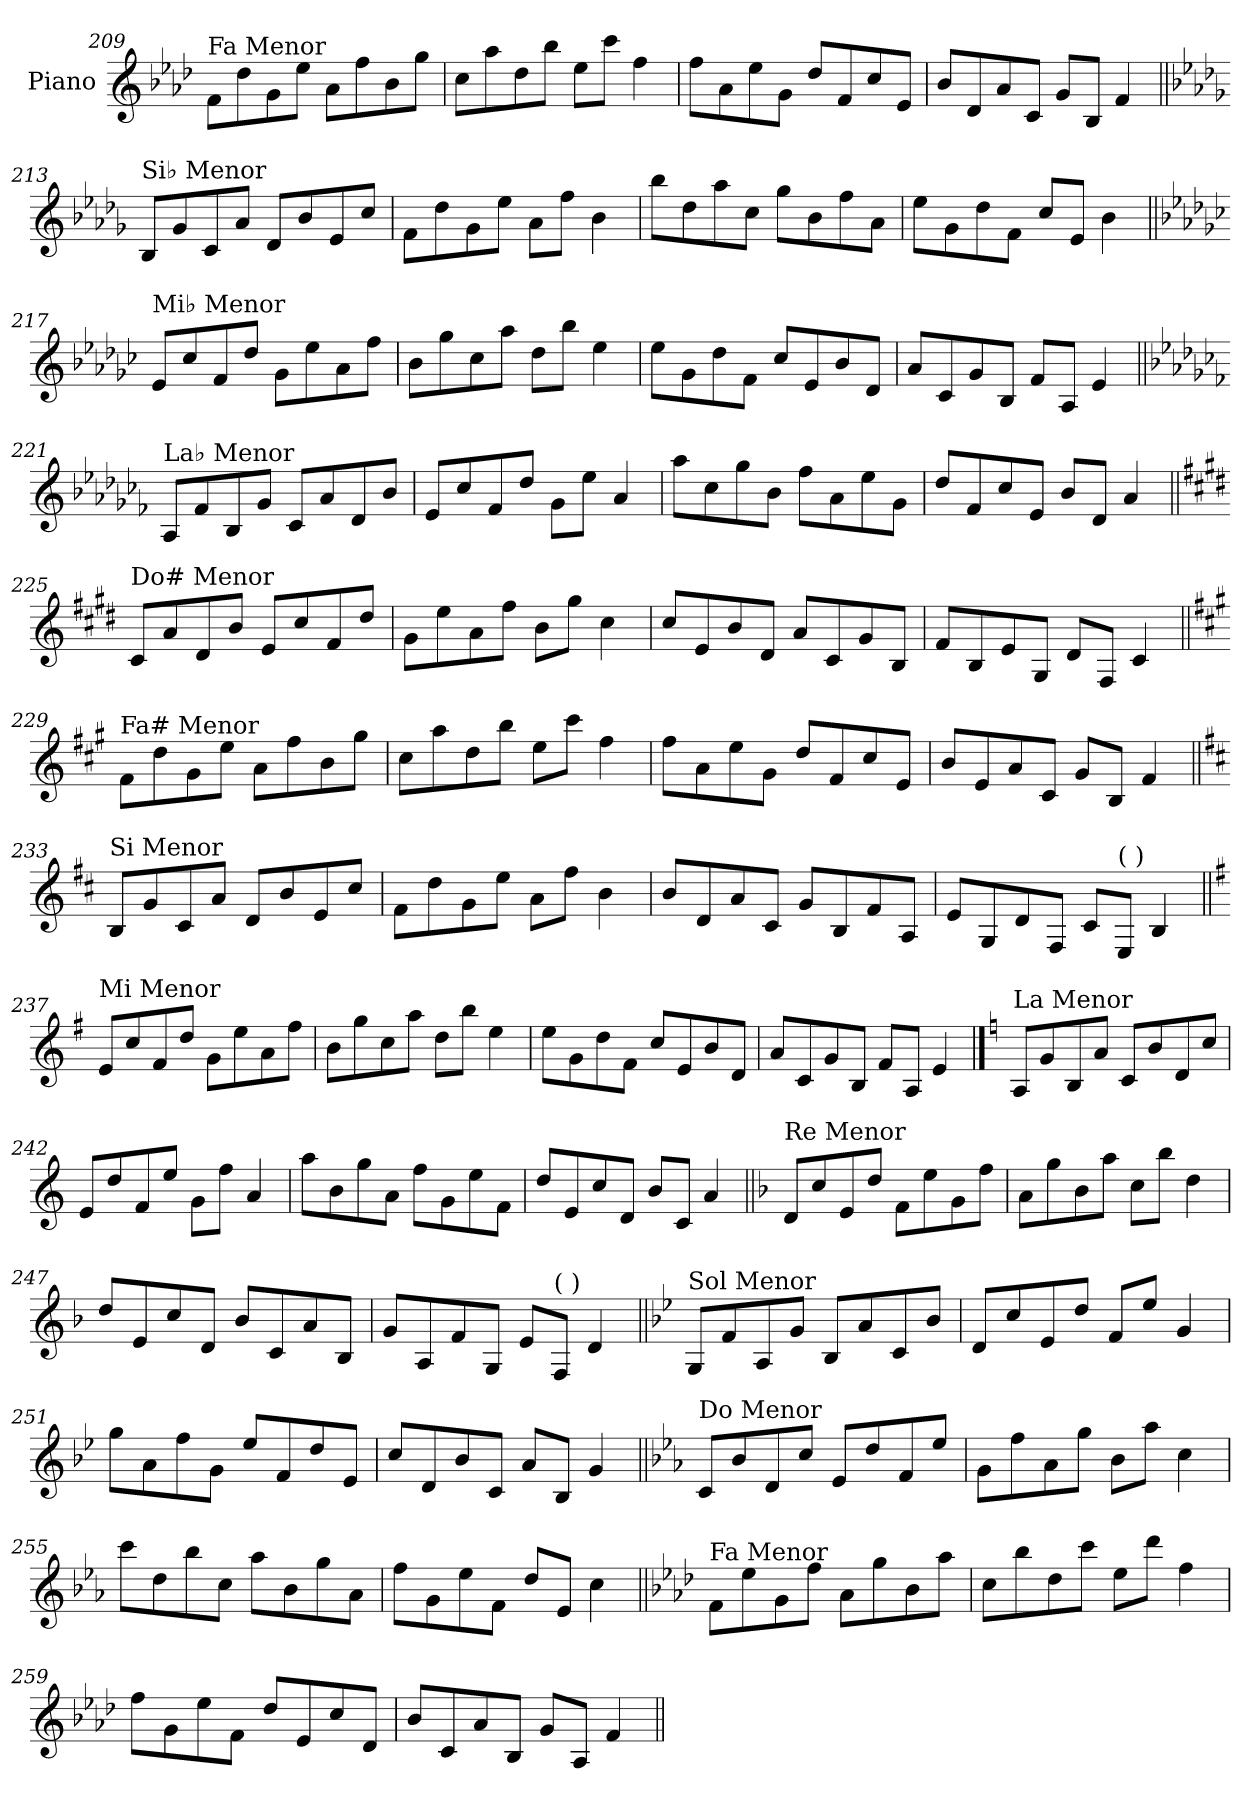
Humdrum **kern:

**kern
*part1
*staff1
*I"Piano
*I'Pno.
!!LO:LB:g=z
*clefG2
*k[b-e-a-d-]
=209
!LO:TX:a:t=Fa Menor
8f\L
8dd-\
8g\
8ee-\J
8a-\L
8ff\
8b-\
8gg\J
=210
8cc\L
8aa-\
8dd-\
8bb-\J
8ee-\L
8ccc\J
4ff\
=211
8ff\L
8a-\
8ee-\
8g\J
8dd-/L
8f/
8cc/
8e-/J
=212
8b-/L
8d-/
8a-/
8c/J
8g/L
8B-/J
4f/
!!LO:LB:g=z
=213||
*k[b-e-a-d-g-]
!LO:TX:a:t=Si♭ Menor
8B-/L
8g-/
8c/
8a-/J
8d-/L
8b-/
8e-/
8cc/J
=214
8f\L
8dd-\
8g-\
8ee-\J
8a-\L
8ff\J
4b-\
=215
8bb-\L
8dd-\
8aa-\
8cc\J
8gg-\L
8b-\
8ff\
8a-\J
=216
8ee-\L
8g-\
8dd-\
8f\J
8cc/L
8e-/J
4b-\
!!LO:LB:g=z
=217||
*k[b-e-a-d-g-c-]
!LO:TX:a:t=Mi♭ Menor
8e-/L
8cc-/
8f/
8dd-/J
8g-\L
8ee-\
8a-\
8ff\J
=218
8b-\L
8gg-\
8cc-\
8aa-\J
8dd-\L
8bb-\J
4ee-\
=219
8ee-\L
8g-\
8dd-\
8f\J
8cc-/L
8e-/
8b-/
8d-/J
=220
8a-/L
8c-/
8g-/
8B-/J
8f/L
8A-/J
4e-/
!!LO:LB:g=z
=221||
*k[b-e-a-d-g-c-f-]
!LO:TX:a:t=La♭ Menor
8A-/L
8f-/
8B-/
8g-/J
8c-/L
8a-/
8d-/
8b-/J
=222
8e-/L
8cc-/
8f-/
8dd-/J
8g-\L
8ee-\J
4a-/
=223
8aa-\L
8cc-\
8gg-\
8b-\J
8ff-\L
8a-\
8ee-\
8g-\J
=224
8dd-/L
8f-/
8cc-/
8e-/J
8b-/L
8d-/J
4a-/
!!LO:LB:g=z
=225||
*k[f#c#g#d#]
!LO:TX:a:t=Do# Menor
8c#/L
8a/
8d#/
8b/J
8e/L
8cc#/
8f#/
8dd#/J
=226
8g#\L
8ee\
8a\
8ff#\J
8b\L
8gg#\J
4cc#\
=227
8cc#/L
8e/
8b/
8d#/J
8a/L
8c#/
8g#/
8B/J
=228
8f#/L
8B/
8e/
8G#/J
8d#/L
8F#/J
4c#/
!!LO:LB:g=z
=229||
*k[f#c#g#]
!LO:TX:a:t=Fa# Menor
8f#\L
8dd\
8g#\
8ee\J
8a\L
8ff#\
8b\
8gg#\J
=230
8cc#\L
8aa\
8dd\
8bb\J
8ee\L
8ccc#\J
4ff#\
=231
8ff#\L
8a\
8ee\
8g#\J
8dd/L
8f#/
8cc#/
8e/J
=232
8b/L
8e/
8a/
8c#/J
8g#/L
8B/J
4f#/
!!LO:LB:g=z
=233||
*k[f#c#]
!LO:TX:a:t=Si Menor
8B/L
8g/
8c#/
8a/J
8d/L
8b/
8e/
8cc#/J
=234
8f#\L
8dd\
8g\
8ee\J
8a\L
8ff#\J
4b\
=235
8b/L
8d/
8a/
8c#/J
8g/L
8B/
8f#/
8A/J
=236
8e/L
8G/
8d/
8F#/J
8c#/L
!LO:TX:a:t=(    )
8E/J
4B/
!!LO:LB:g=z
=237||
*k[f#]
!LO:TX:a:t=Mi Menor
8e/L
8cc/
8f#/
8dd/J
8g\L
8ee\
8a\
8ff#\J
=238
8b\L
8gg\
8cc\
8aa\J
8dd\L
8bb\J
4ee\
=239
8ee\L
8g\
8dd\
8f#\J
8cc/L
8e/
8b/
8d/J
=240
8a/L
8c/
8g/
8B/J
8f#/L
8A/J
4e/
!!LO:PB:g=z
==241
*k[]
!LO:TX:a:t=La Menor
8A/L
8g/
8B/
8a/J
8c/L
8b/
8d/
8cc/J
=242
8e/L
8dd/
8f/
8ee/J
8g\L
8ff\J
4a/
=243
8aa\L
8b\
8gg\
8a\J
8ff\L
8g\
8ee\
8f\J
=244
8dd/L
8e/
8cc/
8d/J
8b/L
8c/J
4a/
!!LO:LB:g=z
=245||
*k[b-]
!LO:TX:a:t=Re Menor
8d/L
8cc/
8e/
8dd/J
8f\L
8ee\
8g\
8ff\J
=246
8a\L
8gg\
8b-\
8aa\J
8cc\L
8bb-\J
4dd\
=247
8dd/L
8e/
8cc/
8d/J
8b-/L
8c/
8a/
8B-/J
=248
8g/L
8A/
8f/
8G/J
8e/L
!LO:TX:a:t=(    )
8F/J
4d/
!!LO:LB:g=z
=249||
*k[b-e-]
!LO:TX:a:t=Sol Menor
8G/L
8f/
8A/
8g/J
8B-/L
8a/
8c/
8b-/J
=250
8d/L
8cc/
8e-/
8dd/J
8f/L
8ee-/J
4g/
=251
8gg\L
8a\
8ff\
8g\J
8ee-/L
8f/
8dd/
8e-/J
=252
8cc/L
8d/
8b-/
8c/J
8a/L
8B-/J
4g/
!!LO:LB:g=z
=253||
*k[b-e-a-]
!LO:TX:a:t=Do Menor
8c/L
8b-/
8d/
8cc/J
8e-/L
8dd/
8f/
8ee-/J
=254
8g\L
8ff\
8a-\
8gg\J
8b-\L
8aa-\J
4cc\
=255
8ccc\L
8dd\
8bb-\
8cc\J
8aa-\L
8b-\
8gg\
8a-\J
=256
8ff\L
8g\
8ee-\
8f\J
8dd/L
8e-/J
4cc\
!!LO:LB:g=z
=257||
*k[b-e-a-d-]
!LO:TX:a:t=Fa Menor
8f\L
8ee-\
8g\
8ff\J
8a-\L
8gg\
8b-\
8aa-\J
=258
8cc\L
8bb-\
8dd-\
8ccc\J
8ee-\L
8ddd-\J
4ff\
=259
8ff\L
8g\
8ee-\
8f\J
8dd-/L
8e-/
8cc/
8d-/J
=260
8b-/L
8c/
8a-/
8B-/J
8g/L
8A-/J
4f/
=||
*-
